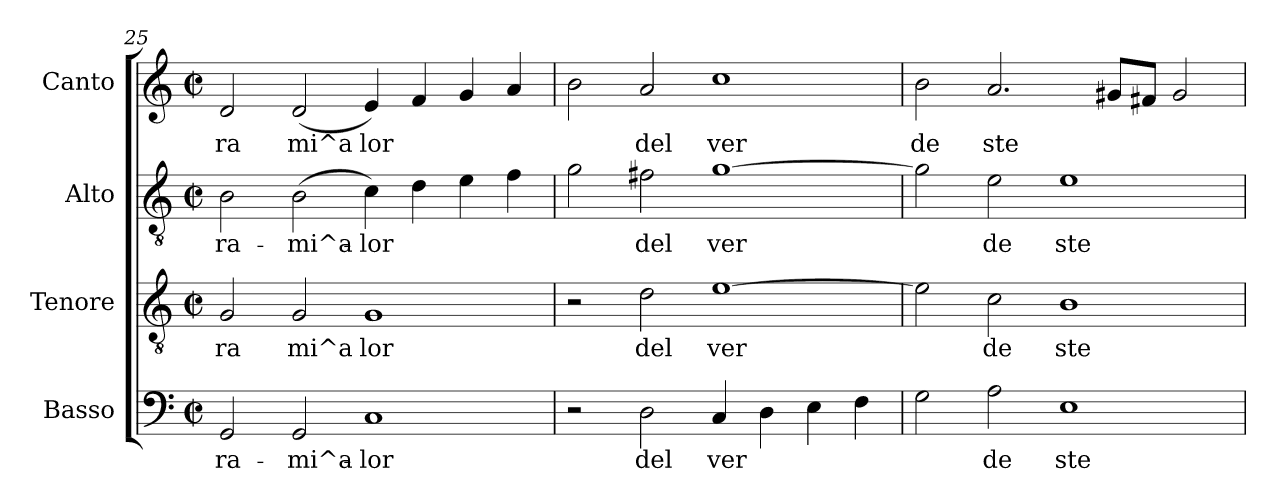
**kern	**text	**kern	**text	**kern	**text	**kern	**text
*part4	*part4	*part3	*part3	*part2	*part2	*part1	*part1
*staff4	*staff4	*staff3	*staff3	*staff2	*staff2	*staff1	*staff1
*I"Basso	*	*I"Tenore	*	*I"Alto	*	*I"Canto	*
*I'Basso	*	*I'Tenore	*	*I'Alto	*	*I'Canto	*
*clefF4	*	*clefGv2	*	*clefGv2	*	*clefG2	*
*k[]	*	*k[]	*	*k[]	*	*k[]	*
*C:	*	*C:	*	*C:	*	*C:	*
*M2/2	*	*M2/2	*	*M2/2	*	*M2/2	*
*met(c|)	*	*met(c|)	*	*met(c|)	*	*met(c|)	*
=25	=25	=25	=25	=25	=25	=25	=25
!	!LO:LY:b:cj	!	!LO:LY:b:cj	!	!LO:LY:b:cj	!	!LO:LY:b:cj
2GG/	ra-	2G/	ra	2B\	ra-	2d/	ra
!	!LO:LY:b:cj	!	!LO:LY:b:cj	!	!LO:LY:b:cj	!	!LO:LY:b:cj
2GG/	-mi^a-	2G/	mi^a	(<2B\	-mi^a-	(<2d/	mi^a
!	!LO:LY:b:cj	!	!LO:LY:b:cj	!	!LO:LY:b:cj	!	!LO:LY:b:cj
1C	-lor	1G	lor	4c\)	-lor	4e/)	lor
!	!	!	!	!	!LO:LY:b:cj	!	!LO:LY:b:cj
.	.	.	.	4d\	.	4f/	.
!	!	!	!	!	!LO:LY:b:cj	!	!LO:LY:b:cj
.	.	.	.	4e\	.	4g/	.
!	!	!	!	!	!LO:LY:b:cj	!	!LO:LY:b:cj
.	.	.	.	4f\	.	4a/	.
=26	=26	=26	=26	=26	=26	=26	=26
!	!	!	!	!	!LO:LY:b:cj	!	!LO:LY:b:cj
2r	.	2r	.	2g\	.	2b\	.
!	!LO:LY:b:cj	!	!LO:LY:b:cj	!	!LO:LY:b:cj	!	!LO:LY:b:cj
2D\	del	2d\	del	2f#X\	del	2a/	del
!	!LO:LY:b:cj	!	!LO:LY:b:cj	!	!LO:LY:b:cj	!	!LO:LY:b:cj
4C/	ver-	[>1e	ver	[>1g	ver-	1cc	ver
!	!LO:LY:b:cj	!	!	!	!	!	!
4D\	--	.	.	.	.	.	.
!	!LO:LY:b:cj	!	!	!	!	!	!
4E\	--	.	.	.	.	.	.
!	!LO:LY:b:cj	!	!	!	!	!	!
4F\	--	.	.	.	.	.	.
=27	=27	=27	=27	=27	=27	=27	=27
!	!LO:LY:b:cj	!	!LO:LY:b:cj	!	!LO:LY:b:cj	!	!LO:LY:b:cj
2G\	--	2e\]	.	2g\]	--	2b\	de
!	!LO:LY:b:cj	!	!LO:LY:b:cj	!	!LO:LY:b:cj	!	!LO:LY:b:cj
2A\	-de	2c\	de	2e\	-de	2.a/	ste
!	!LO:LY:b:cj	!	!LO:LY:b:cj	!	!LO:LY:b:cj	!	!
1E	ste-	1B	ste	1e	ste-	.	.
!	!	!	!	!	!	!	!LO:LY:b:cj
.	.	.	.	.	.	8g#/L	.
!	!	!	!	!	!	!	!LO:LY:b:cj
.	.	.	.	.	.	8f#/J	.
!	!	!	!	!	!	!	!LO:LY:b:cj
.	.	.	.	.	.	2g#/	.
=	=	=	=	=	=	=	=
*-	*-	*-	*-	*-	*-	*-	*-
